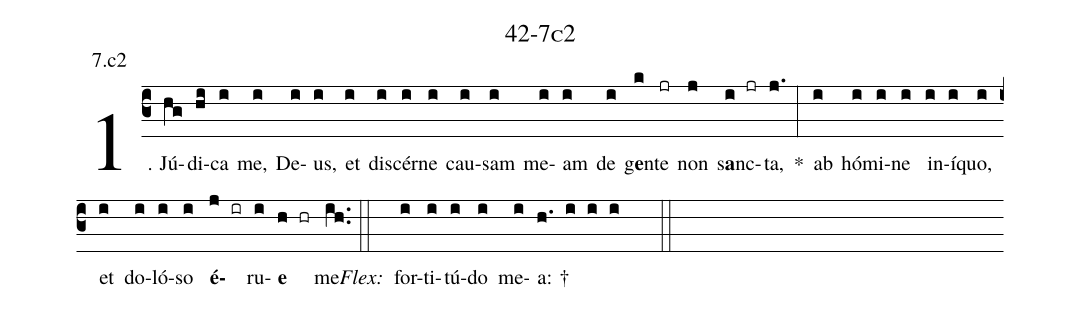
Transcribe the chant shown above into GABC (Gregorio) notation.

name: 42-7c2;
annotation: 7.c2;
%%
(c3)1. Jú(hg)di(hi)ca(i) me,(i) De(i)us,(i) et(i) di(i)scér(i)ne(i) cau(i)sam(i) me(i)am(i) de(i) g<b>e</b>n(k)te(jr) non(j) s<b>a</b>nc(i jr)ta,(j.) *(:) ab(i) hó(i)mi(i)ne(i) in(i)í(i)quo,(i) et(i) do(i)ló(i)so(i) <b>é</b>(j ir)ru(i)<b>e</b>(h hr) me.(ih..) (::)
<i>Flex:</i>()  for(i)ti(i)tú(i)do(i) me(i)a: †(h. i i i  ::)
